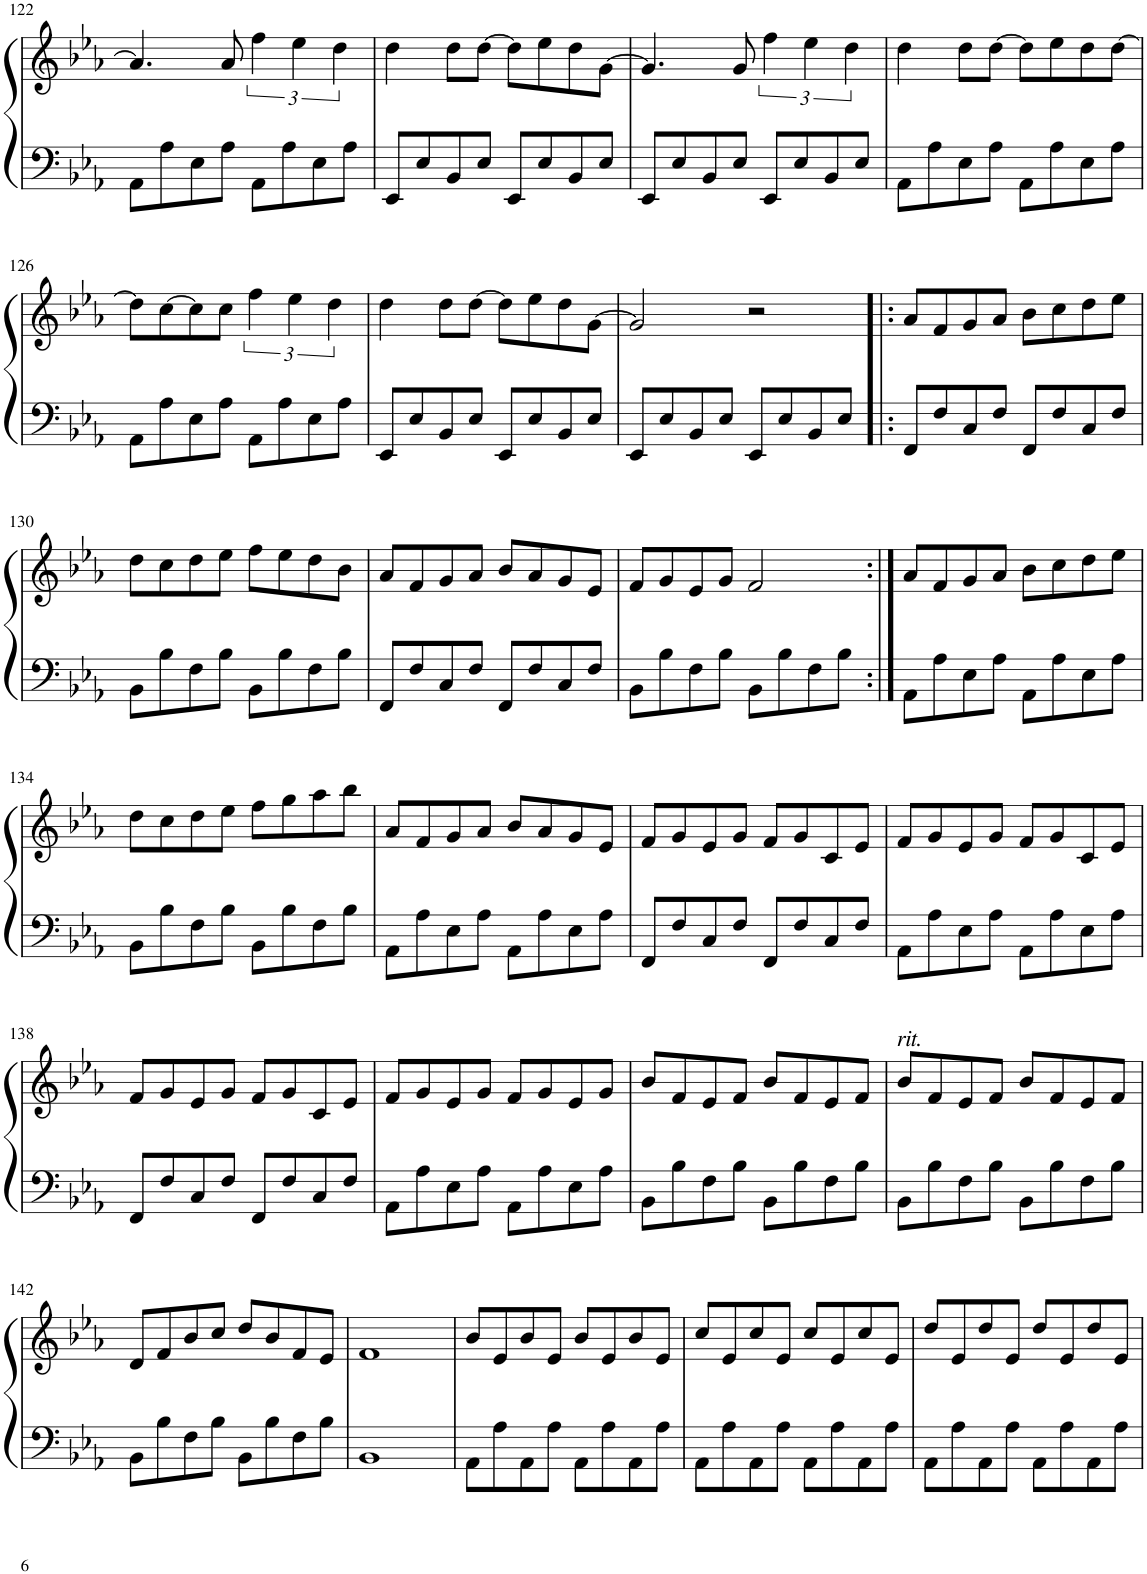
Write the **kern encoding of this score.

**kern	**kern
*part1	*part1
*staff2	*staff1
*I"Piano	*
*I'Pno.	*
!!LO:PB:g=z
*clefF4	*clefG2
*k[b-e-a-]	*k[b-e-a-]
*M4/4	*M4/4
=122	=122
8AA-\L	4.a-/]
8A-\	.
8E-\	.
8A-\J	8a-/
8AA-\L	6ff\
8A-\	.
.	6ee-\
8E-\	.
.	6dd\
8A-\J	.
=123	=123
8EE-/L	4dd\
8E-/	.
8BB-/	8dd\L
8E-/J	[8dd\J
8EE-/L	8dd\L]
8E-/	8ee-\
8BB-/	8dd\
8E-/J	[8g\J
=124	=124
8EE-/L	4.g/]
8E-/	.
8BB-/	.
8E-/J	8g/
8EE-/L	6ff\
8E-/	.
.	6ee-\
8BB-/	.
.	6dd\
8E-/J	.
=125	=125
8AA-\L	4dd\
8A-\	.
8E-\	8dd\L
8A-\J	[8dd\J
8AA-\L	8dd\L]
8A-\	8ee-\
8E-\	8dd\
8A-\J	[8dd\J
!!LO:LB:g=z
=126	=126
8AA-\L	8dd\L]
8A-\	[8cc\
8E-\	8cc\]
8A-\J	8cc\J
8AA-\L	6ff\
8A-\	.
.	6ee-\
8E-\	.
.	6dd\
8A-\J	.
=127	=127
8EE-/L	4dd\
8E-/	.
8BB-/	8dd\L
8E-/J	[8dd\J
8EE-/L	8dd\L]
8E-/	8ee-\
8BB-/	8dd\
8E-/J	[8g\J
=128	=128
8EE-/L	2g/]
8E-/	.
8BB-/	.
8E-/J	.
8EE-/L	2r
8E-/	.
8BB-/	.
8E-/J	.
=129!|:	=129!|:
8FF/L	8a-/L
8F/	8f/
8C/	8g/
8F/J	8a-/J
8FF/L	8b-\L
8F/	8cc\
8C/	8dd\
8F/J	8ee-\J
!!LO:LB:g=z
=130	=130
8BB-\L	8dd\L
8B-\	8cc\
8F\	8dd\
8B-\J	8ee-\J
8BB-\L	8ff\L
8B-\	8ee-\
8F\	8dd\
8B-\J	8b-\J
=131	=131
8FF/L	8a-/L
8F/	8f/
8C/	8g/
8F/J	8a-/J
8FF/L	8b-/L
8F/	8a-/
8C/	8g/
8F/J	8e-/J
=132	=132
8BB-\L	8f/L
8B-\	8g/
8F\	8e-/
8B-\J	8g/J
8BB-\L	2f/
8B-\	.
8F\	.
8B-\J	.
=133:|!	=133:|!
8AA-\L	8a-/L
8A-\	8f/
8E-\	8g/
8A-\J	8a-/J
8AA-\L	8b-\L
8A-\	8cc\
8E-\	8dd\
8A-\J	8ee-\J
!!LO:LB:g=z
=134	=134
8BB-\L	8dd\L
8B-\	8cc\
8F\	8dd\
8B-\J	8ee-\J
8BB-\L	8ff\L
8B-\	8gg\
8F\	8aa-\
8B-\J	8bb-\J
=135	=135
8AA-\L	8a-/L
8A-\	8f/
8E-\	8g/
8A-\J	8a-/J
8AA-\L	8b-/L
8A-\	8a-/
8E-\	8g/
8A-\J	8e-/J
=136	=136
8FF/L	8f/L
8F/	8g/
8C/	8e-/
8F/J	8g/J
8FF/L	8f/L
8F/	8g/
8C/	8c/
8F/J	8e-/J
=137	=137
8AA-\L	8f/L
8A-\	8g/
8E-\	8e-/
8A-\J	8g/J
8AA-\L	8f/L
8A-\	8g/
8E-\	8c/
8A-\J	8e-/J
!!LO:LB:g=z
=138	=138
8FF/L	8f/L
8F/	8g/
8C/	8e-/
8F/J	8g/J
8FF/L	8f/L
8F/	8g/
8C/	8c/
8F/J	8e-/J
=139	=139
8AA-\L	8f/L
8A-\	8g/
8E-\	8e-/
8A-\J	8g/J
8AA-\L	8f/L
8A-\	8g/
8E-\	8e-/
8A-\J	8g/J
=140	=140
8BB-\L	8b-/L
8B-\	8f/
8F\	8e-/
8B-\J	8f/J
8BB-\L	8b-/L
8B-\	8f/
8F\	8e-/
8B-\J	8f/J
=141	=141
!	!LO:TX:a:i:t=rit.
8BB-\L	8b-/L
8B-\	8f/
8F\	8e-/
8B-\J	8f/J
8BB-\L	8b-/L
8B-\	8f/
8F\	8e-/
8B-\J	8f/J
!!LO:LB:g=z
=142	=142
8BB-\L	8d/L
8B-\	8f/
8F\	8b-/
8B-\J	8cc/J
8BB-\L	8dd/L
8B-\	8b-/
8F\	8f/
8B-\J	8e-/J
=143	=143
1BB-	1f
=144	=144
8AA-\L	8b-/L
8A-\	8e-/
8AA-\	8b-/
8A-\J	8e-/J
8AA-\L	8b-/L
8A-\	8e-/
8AA-\	8b-/
8A-\J	8e-/J
=145	=145
8AA-\L	8cc/L
8A-\	8e-/
8AA-\	8cc/
8A-\J	8e-/J
8AA-\L	8cc/L
8A-\	8e-/
8AA-\	8cc/
8A-\J	8e-/J
=146	=146
8AA-\L	8dd/L
8A-\	8e-/
8AA-\	8dd/
8A-\J	8e-/J
8AA-\L	8dd/L
8A-\	8e-/
8AA-\	8dd/
8A-\J	8e-/J
=	=
*-	*-
